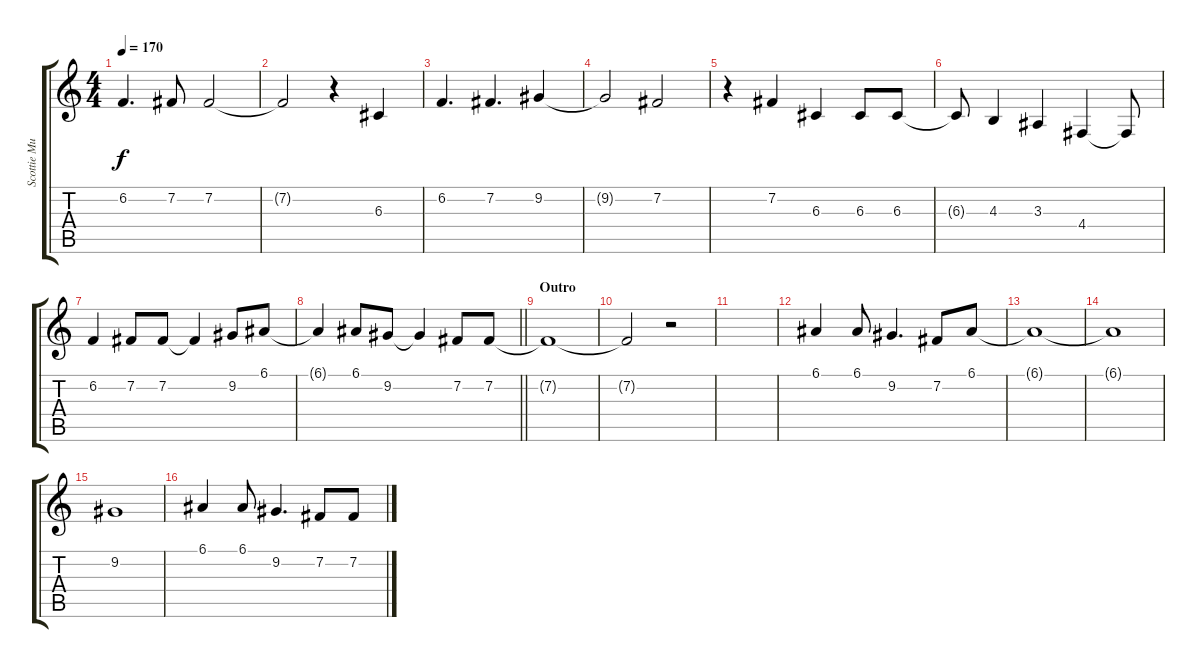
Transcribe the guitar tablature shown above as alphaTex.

\track ("Scottie Murphy - Vocals" "Scottie Mu") {instrument altosax}
\staff {score tabs}
\tuning (E4 B3 G3 D3 A2 E2) {hide}
\ts (4 4)
\tempo 170
\clef g2
\ks c
6.2.4{d dy f} 7.2.8 7.2.2 |
7.2{t}.2 r.4 6.3.4 |
6.2.4{d} 7.2.4{d} 9.2.4 |
9.2{t}.2 7.2.2 |
r.4 7.2.4 6.3.4 6.3.8 6.3.8 |
6.3{t}.8 4.3.4 3.3.4 4.4.4 4.4{t}.8 |
6.2.4 7.2.8 7.2.8 7.2{t}.4 9.2.8 6.1.8 |
\barLineRight lightlight
6.1{t}.4 6.1.8 9.2.8 9.2{t}.4 7.2.8 7.2.8 |
\section ("" "Outro")
7.2{t}.1 |
7.2{t}.2 r.2 |
|
6.1.4 6.1.8 9.2.4{d} 7.2.8 6.1.8 |
6.1{t}.1 |
6.1{t}.1 |
9.2.1 |
6.1.4 6.1.8 9.2.4{d} 7.2.8 7.2.8
